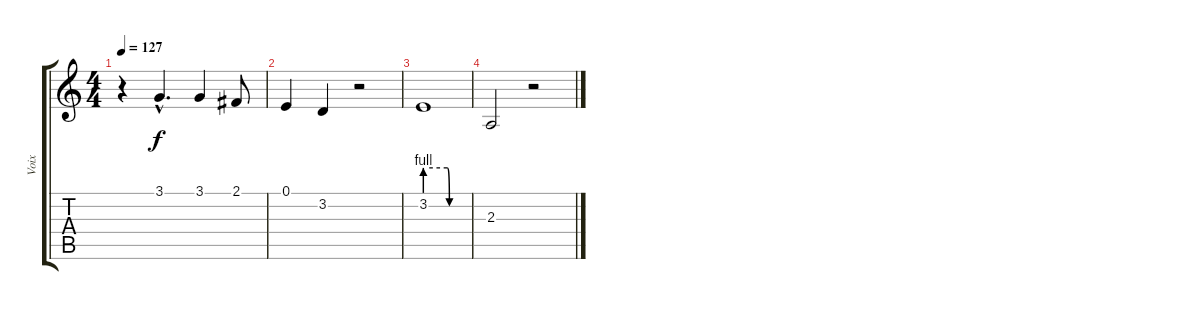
\track ("Voix" "Voix") {instrument flute}
\staff {score tabs}
\tuning (E4 B3 G3 D3 A2 E2) {hide}
\ts (4 4)
\tempo 127
\clef g2
\ks c
r.4{dy f} 3.1{hac}.4{d} 3.1.4 2.1.8 |
0.1.4 3.2.4 r.2 |
3.2{be (custom 0 4 31 4 34 0 60 0)}.1 |
2.3.2 r.2
